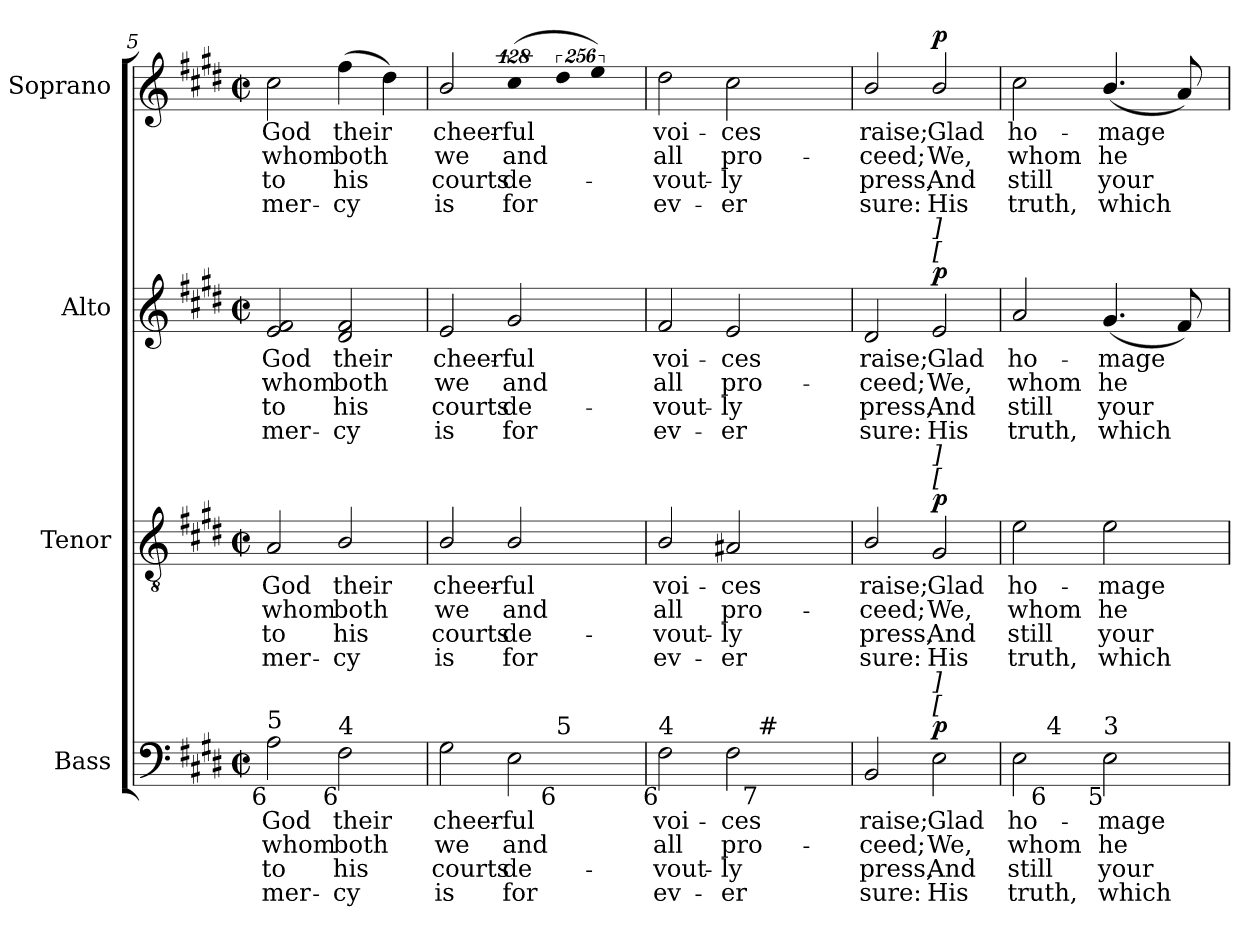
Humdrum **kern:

**kern	**text	**text	**text	**text	**dynam	**kern	**text	**text	**text	**text	**dynam	**kern	**text	**text	**text	**text	**dynam	**kern	**text	**text	**text	**text	**dynam
*part4	*part4	*part4	*part4	*part4	*part4	*part3	*part3	*part3	*part3	*part3	*part3	*part2	*part2	*part2	*part2	*part2	*part2	*part1	*part1	*part1	*part1	*part1	*part1
*staff4	*staff4	*staff4	*staff4	*staff4	*staff4	*staff3	*staff3	*staff3	*staff3	*staff3	*staff3	*staff2	*staff2	*staff2	*staff2	*staff2	*staff2	*staff1	*staff1	*staff1	*staff1	*staff1	*staff1
*I"Bass	*	*	*	*	*	*I"Tenor	*	*	*	*	*	*I"Alto	*	*	*	*	*	*I"Soprano	*	*	*	*	*
*I'B.	*	*	*	*	*	*I'T.	*	*	*	*	*	*I'A.	*	*	*	*	*	*I'S.	*	*	*	*	*
*clefF4	*	*	*	*	*	*clefGv2	*	*	*	*	*	*clefG2	*	*	*	*	*	*clefG2	*	*	*	*	*
*	*	*	*	*	*	*ITrd7c12	*	*	*	*	*	*	*	*	*	*	*	*	*	*	*	*	*
*k[f#c#g#d#]	*	*	*	*	*	*k[f#c#g#d#]	*	*	*	*	*	*k[f#c#g#d#]	*	*	*	*	*	*k[f#c#g#d#]	*	*	*	*	*
*E:	*	*	*	*	*	*E:	*	*	*	*	*	*E:	*	*	*	*	*	*E:	*	*	*	*	*
*M2/2	*	*	*	*	*	*M2/2	*	*	*	*	*	*M2/2	*	*	*	*	*	*M2/2	*	*	*	*	*
*met(c|)	*	*	*	*	*	*met(c|)	*	*	*	*	*	*met(c|)	*	*	*	*	*	*met(c|)	*	*	*	*	*
=5	=5	=5	=5	=5	=5	=5	=5	=5	=5	=5	=5	=5	=5	=5	=5	=5	=5	=5	=5	=5	=5	=5	=5
!	!LO:LY:b:color=#000000	!LO:LY:b:color=#000000	!LO:LY:b:color=#000000	!LO:LY:b:color=#000000	!	!	!	!	!	!	!	!	!	!	!	!	!	!	!	!	!	!	!
!	!	!	!	!	!	!	!LO:LY:b:color=#000000	!LO:LY:b:color=#000000	!LO:LY:b:color=#000000	!LO:LY:b:color=#000000	!	!	!	!	!	!	!	!	!	!	!	!	!
!	!	!	!	!	!	!	!	!	!	!	!	!	!LO:LY:b:color=#000000	!LO:LY:b:color=#000000	!LO:LY:b:color=#000000	!LO:LY:b:color=#000000	!	!	!	!	!	!	!
!LO:TX:b:rj:t=6	!	!	!	!	!	!	!	!	!	!	!	!	!	!	!	!	!	!	!	!	!	!	!
!LO:TX:t=5	!	!	!	!	!	!	!	!	!	!	!	!	!	!	!	!	!	!	!	!	!	!	!
!	!	!	!	!	!	!	!	!	!	!	!	!	!	!	!	!	!	!	!LO:LY:b:color=#000000	!LO:LY:b:color=#000000	!LO:LY:b:color=#000000	!LO:LY:b:color=#000000	!
2Ai\	God	whom	to	mer-	.	2AAi/	God	whom	to	mer-	.	2ei/ 2f#i	God	whom	to	mer-	.	2cc#i\	God	whom	to	mer-	.
!	!LO:LY:b:color=#000000	!LO:LY:b:color=#000000	!LO:LY:b:color=#000000	!LO:LY:b:color=#000000	!	!	!	!	!	!	!	!	!	!	!	!	!	!	!	!	!	!	!
!	!	!	!	!	!	!	!LO:LY:b:color=#000000	!LO:LY:b:color=#000000	!LO:LY:b:color=#000000	!LO:LY:b:color=#000000	!	!	!	!	!	!	!	!	!	!	!	!	!
!	!	!	!	!	!	!	!	!	!	!	!	!	!LO:LY:b:color=#000000	!LO:LY:b:color=#000000	!LO:LY:b:color=#000000	!LO:LY:b:color=#000000	!	!	!	!	!	!	!
!LO:TX:b:rj:t=6	!	!	!	!	!	!	!	!	!	!	!	!	!	!	!	!	!	!	!	!	!	!	!
!LO:TX:t=4	!	!	!	!	!	!	!	!	!	!	!	!	!	!	!	!	!	!	!	!	!	!	!
!	!	!	!	!	!	!	!	!	!	!	!	!	!	!	!	!	!	!	!LO:LY:b:color=#000000	!LO:LY:b:color=#000000	!LO:LY:b:color=#000000	!LO:LY:b:color=#000000	!
2F#i\	their	both	-his	cy	.	2BBi/	their	both	-his	cy	.	2d#i/ 2f#i	their	both	-his	cy	.	(4ff#i\	their	both	-his	cy	.
.	.	.	.	.	.	.	.	.	.	.	.	.	.	.	.	.	.	4dd#i\)	.	.	.	.	.
=6	=6	=6	=6	=6	=6	=6	=6	=6	=6	=6	=6	=6	=6	=6	=6	=6	=6	=6	=6	=6	=6	=6	=6
!	!LO:LY:b:color=#000000	!LO:LY:b:color=#000000	!LO:LY:b:color=#000000	!LO:LY:b:color=#000000	!	!	!	!	!	!	!	!	!	!	!	!	!	!	!	!	!	!	!
!	!	!	!	!	!	!	!LO:LY:b:color=#000000	!LO:LY:b:color=#000000	!LO:LY:b:color=#000000	!LO:LY:b:color=#000000	!	!	!	!	!	!	!	!	!	!	!	!	!
!	!	!	!	!	!	!	!	!	!	!	!	!	!LO:LY:b:color=#000000	!LO:LY:b:color=#000000	!LO:LY:b:color=#000000	!LO:LY:b:color=#000000	!	!	!	!	!	!	!
!LO:TX:b:rj:t=6	!	!	!	!	!	!	!	!	!	!	!	!	!	!	!	!	!	!	!	!	!	!	!
!	!	!	!	!	!	!	!	!	!	!	!	!	!	!	!	!	!	!	!LO:LY:b:color=#000000	!LO:LY:b:color=#000000	!LO:LY:b:color=#000000	!LO:LY:b:color=#000000	!
*^	*	*	*	*	*	*	*	*	*	*	*	*	*	*	*	*	*	*	*	*	*	*	*
2G#i\	2ryy	cheer-	we	courts	is	.	2BBi/	cheer-	we	courts	is	.	2ei/	cheer-	we	courts	is	.	2bi/	cheer-	we	courts	is	.
!	!	!LO:LY:b:color=#000000	!LO:LY:b:color=#000000	!LO:LY:b:color=#000000	!LO:LY:b:color=#000000	!	!	!	!	!	!	!	!	!	!	!	!	!	!	!	!	!	!	!
!	!	!	!	!	!	!	!	!LO:LY:b:color=#000000	!LO:LY:b:color=#000000	!LO:LY:b:color=#000000	!LO:LY:b:color=#000000	!	!	!	!	!	!	!	!	!	!	!	!	!
!	!	!	!	!	!	!	!	!	!	!	!	!	!	!LO:LY:b:color=#000000	!LO:LY:b:color=#000000	!LO:LY:b:color=#000000	!LO:LY:b:color=#000000	!	!LO:N:vis=4	!	!	!	!	!
!	!	!	!	!	!	!	!	!	!	!	!	!	!	!	!	!	!	!	!	!LO:LY:b:color=#000000	!LO:LY:b:color=#000000	!LO:LY:b:color=#000000	!LO:LY:b:color=#000000	!
2Ei\	8ryy	-ful	and	de-	-for	.	2BBi/	-ful	and	de-	-for	.	2g#i/	-ful	and	de-	-for	.	(512%85cc#i\	-ful	and	de-	-for	.
.	32ryy	.	.	.	.	.	.	.	.	.	.	.	.	.	.	.	.	.	.	.	.	.	.	.
.	128ryy	.	.	.	.	.	.	.	.	.	.	.	.	.	.	.	.	.	.	.	.	.	.	.
.	512ryy	.	.	.	.	.	.	.	.	.	.	.	.	.	.	.	.	.	.	.	.	.	.	.
!	!LO:TX:b:rj:t=6	!	!	!	!	!	!	!	!	!	!	!	!	!	!	!	!	!	!	!	!	!	!	!
!	!LO:TX:t=5	!	!	!	!	!	!	!	!	!	!	!	!	!	!	!	!	!	!	!	!	!	!	!
!	!	!	!	!	!	!	!	!	!	!	!	!	!	!	!	!	!	!	!LO:N:vis=4	!	!	!	!	!
.	4ryy	.	.	.	.	.	.	.	.	.	.	.	.	.	.	.	.	.	1024%171dd#i\	.	.	.	.	.
!	!	!	!	!	!	!	!	!	!	!	!	!	!	!	!	!	!	!	!LO:N:vis=4	!	!	!	!	!
.	.	.	.	.	.	.	.	.	.	.	.	.	.	.	.	.	.	.	1024%171eei\)	.	.	.	.	.
.	16ryy	.	.	.	.	.	.	.	.	.	.	.	.	.	.	.	.	.	.	.	.	.	.	.
.	64ryy	.	.	.	.	.	.	.	.	.	.	.	.	.	.	.	.	.	.	.	.	.	.	.
.	256.ryy	.	.	.	.	.	.	.	.	.	.	.	.	.	.	.	.	.	.	.	.	.	.	.
=7	=7	=7	=7	=7	=7	=7	=7	=7	=7	=7	=7	=7	=7	=7	=7	=7	=7	=7	=7	=7	=7	=7	=7	=7
!	!	!LO:LY:b:color=#000000	!LO:LY:b:color=#000000	!LO:LY:b:color=#000000	!LO:LY:b:color=#000000	!	!	!	!	!	!	!	!	!	!	!	!	!	!	!	!	!	!	!
!	!	!	!	!	!	!	!	!LO:LY:b:color=#000000	!LO:LY:b:color=#000000	!LO:LY:b:color=#000000	!LO:LY:b:color=#000000	!	!	!	!	!	!	!	!	!	!	!	!	!
!	!	!	!	!	!	!	!	!	!	!	!	!	!	!LO:LY:b:color=#000000	!LO:LY:b:color=#000000	!LO:LY:b:color=#000000	!LO:LY:b:color=#000000	!	!	!	!	!	!	!
!LO:TX:b:rj:t=6	!	!	!	!	!	!	!	!	!	!	!	!	!	!	!	!	!	!	!	!	!	!	!	!
!LO:TX:t=4	!	!	!	!	!	!	!	!	!	!	!	!	!	!	!	!	!	!	!	!	!	!	!	!
!	!	!	!	!	!	!	!	!	!	!	!	!	!	!	!	!	!	!	!	!LO:LY:b:color=#000000	!LO:LY:b:color=#000000	!LO:LY:b:color=#000000	!LO:LY:b:color=#000000	!
2F#i\	2ryy	voi-	all	vout-	-ev-	.	2BBi/	voi-	all	vout-	-ev-	.	2f#i/	voi-	all	vout-	-ev-	.	2dd#i\	voi-	all	vout-	-ev-	.
!	!	!LO:LY:b:color=#000000	!LO:LY:b:color=#000000	!LO:LY:b:color=#000000	!LO:LY:b:color=#000000	!	!	!	!	!	!	!	!	!	!	!	!	!	!	!	!	!	!	!
!	!	!	!	!	!	!	!	!LO:LY:b:color=#000000	!LO:LY:b:color=#000000	!LO:LY:b:color=#000000	!LO:LY:b:color=#000000	!	!	!	!	!	!	!	!	!	!	!	!	!
!	!	!	!	!	!	!	!	!	!	!	!	!	!	!LO:LY:b:color=#000000	!LO:LY:b:color=#000000	!LO:LY:b:color=#000000	!LO:LY:b:color=#000000	!	!	!	!	!	!	!
!	!	!	!	!	!	!	!	!	!	!	!	!	!	!	!	!	!	!	!	!LO:LY:b:color=#000000	!LO:LY:b:color=#000000	!LO:LY:b:color=#000000	!LO:LY:b:color=#000000	!
2F#i\	8ryy	-ces	pro-	-ly	er	.	2AA#Xi/	-ces	pro-	-ly	er	.	2ei/	-ces	pro-	-ly	er	.	2cc#i\	-ces	pro-	-ly	er	.
.	512.ryy	.	.	.	.	.	.	.	.	.	.	.	.	.	.	.	.	.	.	.	.	.	.	.
!	!LO:TX:b:rj:t=7	!	!	!	!	!	!	!	!	!	!	!	!	!	!	!	!	!	!	!	!	!	!	!
!	!LO:TX:t=#	!	!	!	!	!	!	!	!	!	!	!	!	!	!	!	!	!	!	!	!	!	!	!
.	4ryy	.	.	.	.	.	.	.	.	.	.	.	.	.	.	.	.	.	.	.	.	.	.	.
.	16ryy	.	.	.	.	.	.	.	.	.	.	.	.	.	.	.	.	.	.	.	.	.	.	.
.	32ryy	.	.	.	.	.	.	.	.	.	.	.	.	.	.	.	.	.	.	.	.	.	.	.
.	64ryy	.	.	.	.	.	.	.	.	.	.	.	.	.	.	.	.	.	.	.	.	.	.	.
.	128ryy	.	.	.	.	.	.	.	.	.	.	.	.	.	.	.	.	.	.	.	.	.	.	.
.	256ryy	.	.	.	.	.	.	.	.	.	.	.	.	.	.	.	.	.	.	.	.	.	.	.
.	1024ryy	.	.	.	.	.	.	.	.	.	.	.	.	.	.	.	.	.	.	.	.	.	.	.
*v	*v	*	*	*	*	*	*	*	*	*	*	*	*	*	*	*	*	*	*	*	*	*	*	*
!!LO:LB:g=z
=8	=8	=8	=8	=8	=8	=8	=8	=8	=8	=8	=8	=8	=8	=8	=8	=8	=8	=8	=8	=8	=8	=8	=8
*^	*	*	*	*	*	*	*	*	*	*	*	*	*	*	*	*	*	*	*	*	*	*	*
!	!	!LO:LY:b:color=#000000	!LO:LY:b:color=#000000	!LO:LY:b:color=#000000	!LO:LY:b:color=#000000	!	!	!	!	!	!	!	!	!	!	!	!	!	!	!	!	!	!	!
*v	*v	*	*	*	*	*	*	*	*	*	*	*	*	*	*	*	*	*	*	*	*	*	*	*
*^	*	*	*	*	*	*	*	*	*	*	*	*	*	*	*	*	*	*	*	*	*	*	*
!	!	!	!	!	!	!	!	!LO:LY:b:color=#000000	!LO:LY:b:color=#000000	!LO:LY:b:color=#000000	!LO:LY:b:color=#000000	!	!	!	!	!	!	!	!	!	!	!	!	!
*v	*v	*	*	*	*	*	*	*	*	*	*	*	*	*	*	*	*	*	*	*	*	*	*	*
*^	*	*	*	*	*	*	*	*	*	*	*	*	*	*	*	*	*	*	*	*	*	*	*
!	!	!	!	!	!	!	!	!	!	!	!	!	!	!LO:LY:b:color=#000000	!LO:LY:b:color=#000000	!LO:LY:b:color=#000000	!LO:LY:b:color=#000000	!	!	!	!	!	!	!
*v	*v	*	*	*	*	*	*	*	*	*	*	*	*	*	*	*	*	*	*	*	*	*	*	*
*^	*	*	*	*	*	*	*	*	*	*	*	*	*	*	*	*	*	*	*	*	*	*	*
!LO:TX:b:t=Notes&colon; The original order of parts is Tenor - Alto - Air - [Bass]&colon; the alto part is printed in the treble clef an octave above sounding pitch in the	!	!	!	!	!	!	!	!	!	!	!	!	!	!	!	!	!	!	!	!	!	!	!	!
!LO:TX:t=source. Only the first verse of the text is given in the source&colon; the three subsequent verses have been added editorially. The lower of the two alto	!	!	!	!	!	!	!	!	!	!	!	!	!	!	!	!	!	!	!	!	!	!	!	!
!LO:TX:t=notes on beat 1 of bar 11, given here as an E, is printed in the source as the F	!	!	!	!	!	!	!	!	!	!	!	!	!	!	!	!	!	!	!	!	!	!	!	!
!LO:TX:t=#	!	!	!	!	!	!	!	!	!	!	!	!	!	!	!	!	!	!	!	!	!	!	!	!
!LO:TX:t=a tone higher, and has been emended to conform to the	!	!	!	!	!	!	!	!	!	!	!	!	!	!	!	!	!	!	!	!	!	!	!	!
!LO:TX:t=harmony indicated by the bass figuring.	!	!	!	!	!	!	!	!	!	!	!	!	!	!	!	!	!	!	!	!	!	!	!	!
!	!	!	!	!	!	!	!	!	!	!	!	!	!	!	!	!	!	!	!	!LO:LY:b:color=#000000	!LO:LY:b:color=#000000	!LO:LY:b:color=#000000	!LO:LY:b:color=#000000	!
*v	*v	*	*	*	*	*	*	*	*	*	*	*	*	*	*	*	*	*	*	*	*	*	*	*
2BBi/	raise;	-ceed;	press,	sure:	.	2BBi/	raise;	-ceed;	press,	sure:	.	2d#i/	raise;	-ceed;	press,	sure:	.	2bi/	raise;	-ceed;	press,	sure:	.
!	!LO:LY:b:color=#000000	!LO:LY:b:color=#000000	!LO:LY:b:color=#000000	!LO:LY:b:color=#000000	!	!	!	!	!	!	!	!	!	!	!	!	!	!	!	!	!	!	!
!	!	!	!	!	!	!	!LO:LY:b:color=#000000	!LO:LY:b:color=#000000	!LO:LY:b:color=#000000	!LO:LY:b:color=#000000	!	!	!	!	!	!	!	!	!	!	!	!	!
!	!	!	!	!	!	!	!	!	!	!	!	!	!LO:LY:b:color=#000000	!LO:LY:b:color=#000000	!LO:LY:b:color=#000000	!LO:LY:b:color=#000000	!	!	!	!	!	!	!
!	!	!	!	!	!	!	!	!	!	!	!	!LO:TX:a:i:t=[	!	!	!	!	!	!	!	!	!	!	!
!	!	!	!	!	!	!	!	!	!	!	!	!LO:TX:a:i:t=]	!	!	!	!	!	!	!	!	!	!	!
!	!	!	!	!	!	!LO:TX:a:i:t=[	!	!	!	!	!	!	!	!	!	!	!	!	!	!	!	!	!
!	!	!	!	!	!	!LO:TX:a:i:t=]	!	!	!	!	!	!	!	!	!	!	!	!	!	!	!	!	!
!LO:TX:a:i:t=[	!	!	!	!	!	!	!	!	!	!	!	!	!	!	!	!	!	!	!	!	!	!	!
!LO:TX:a:i:t=]	!	!	!	!	!	!	!	!	!	!	!	!	!	!	!	!	!	!	!	!	!	!	!
!	!	!	!	!	!	!	!	!	!	!	!	!	!	!	!	!	!	!	!LO:LY:b:color=#000000	!LO:LY:b:color=#000000	!LO:LY:b:color=#000000	!LO:LY:b:color=#000000	!
2Ei\	Glad	We,	And	His	p	2GG#i/	Glad	We,	And	His	p	2ei/	Glad	We,	And	His	p	2bi/	Glad	We,	And	His	p
=9	=9	=9	=9	=9	=9	=9	=9	=9	=9	=9	=9	=9	=9	=9	=9	=9	=9	=9	=9	=9	=9	=9	=9
!	!LO:LY:b:color=#000000	!LO:LY:b:color=#000000	!LO:LY:b:color=#000000	!LO:LY:b:color=#000000	!	!	!	!	!	!	!	!	!	!	!	!	!	!	!	!	!	!	!
!	!	!	!	!	!	!	!LO:LY:b:color=#000000	!LO:LY:b:color=#000000	!LO:LY:b:color=#000000	!LO:LY:b:color=#000000	!	!	!	!	!	!	!	!	!	!	!	!	!
!	!	!	!	!	!	!	!	!	!	!	!	!	!LO:LY:b:color=#000000	!LO:LY:b:color=#000000	!LO:LY:b:color=#000000	!LO:LY:b:color=#000000	!	!	!	!	!	!	!
!	!	!	!	!	!	!	!	!	!	!	!	!	!	!	!	!	!	!	!LO:LY:b:color=#000000	!LO:LY:b:color=#000000	!LO:LY:b:color=#000000	!LO:LY:b:color=#000000	!
*^	*	*	*	*	*	*	*	*	*	*	*	*	*	*	*	*	*	*	*	*	*	*	*
2Ei\	8ryy	ho-	whom	still	truth,	.	2Ei\	ho-	whom	still	truth,	.	2ai/	ho-	whom	still	truth,	.	2cc#i\	ho-	whom	still	truth,	.
.	256ryy	.	.	.	.	.	.	.	.	.	.	.	.	.	.	.	.	.	.	.	.	.	.	.
.	1024ryy	.	.	.	.	.	.	.	.	.	.	.	.	.	.	.	.	.	.	.	.	.	.	.
!	!LO:TX:b:rj:t=6	!	!	!	!	!	!	!	!	!	!	!	!	!	!	!	!	!	!	!	!	!	!	!
!	!LO:TX:t=4	!	!	!	!	!	!	!	!	!	!	!	!	!	!	!	!	!	!	!	!	!	!	!
.	2ryy	.	.	.	.	.	.	.	.	.	.	.	.	.	.	.	.	.	.	.	.	.	.	.
!	!	!LO:LY:b:color=#000000	!LO:LY:b:color=#000000	!LO:LY:b:color=#000000	!LO:LY:b:color=#000000	!	!	!	!	!	!	!	!	!	!	!	!	!	!	!	!	!	!	!
!	!	!	!	!	!	!	!	!LO:LY:b:color=#000000	!LO:LY:b:color=#000000	!LO:LY:b:color=#000000	!LO:LY:b:color=#000000	!	!	!	!	!	!	!	!	!	!	!	!	!
!	!	!	!	!	!	!	!	!	!	!	!	!	!	!LO:LY:b:color=#000000	!LO:LY:b:color=#000000	!LO:LY:b:color=#000000	!LO:LY:b:color=#000000	!	!	!	!	!	!	!
!LO:TX:b:rj:t=5	!	!	!	!	!	!	!	!	!	!	!	!	!	!	!	!	!	!	!	!	!	!	!	!
!LO:TX:t=3	!	!	!	!	!	!	!	!	!	!	!	!	!	!	!	!	!	!	!	!	!	!	!	!
!	!	!	!	!	!	!	!	!	!	!	!	!	!	!	!	!	!	!	!	!LO:LY:b:color=#000000	!LO:LY:b:color=#000000	!LO:LY:b:color=#000000	!LO:LY:b:color=#000000	!
2Ei\	.	-mage	he	your	which	.	2Ei\	-mage	he	your	which	.	(4.g#i/	-mage	he	your	which	.	(4.bi/	-mage	he	your	which	.
.	4ryy	.	.	.	.	.	.	.	.	.	.	.	.	.	.	.	.	.	.	.	.	.	.	.
.	.	.	.	.	.	.	.	.	.	.	.	.	8f#i/)	.	.	.	.	.	8ai/)	.	.	.	.	.
.	16ryy	.	.	.	.	.	.	.	.	.	.	.	.	.	.	.	.	.	.	.	.	.	.	.
.	32ryy	.	.	.	.	.	.	.	.	.	.	.	.	.	.	.	.	.	.	.	.	.	.	.
.	64ryy	.	.	.	.	.	.	.	.	.	.	.	.	.	.	.	.	.	.	.	.	.	.	.
.	128ryy	.	.	.	.	.	.	.	.	.	.	.	.	.	.	.	.	.	.	.	.	.	.	.
.	512.ryy	.	.	.	.	.	.	.	.	.	.	.	.	.	.	.	.	.	.	.	.	.	.	.
*v	*v	*	*	*	*	*	*	*	*	*	*	*	*	*	*	*	*	*	*	*	*	*	*	*
=	=	=	=	=	=	=	=	=	=	=	=	=	=	=	=	=	=	=	=	=	=	=	=
*-	*-	*-	*-	*-	*-	*-	*-	*-	*-	*-	*-	*-	*-	*-	*-	*-	*-	*-	*-	*-	*-	*-	*-
